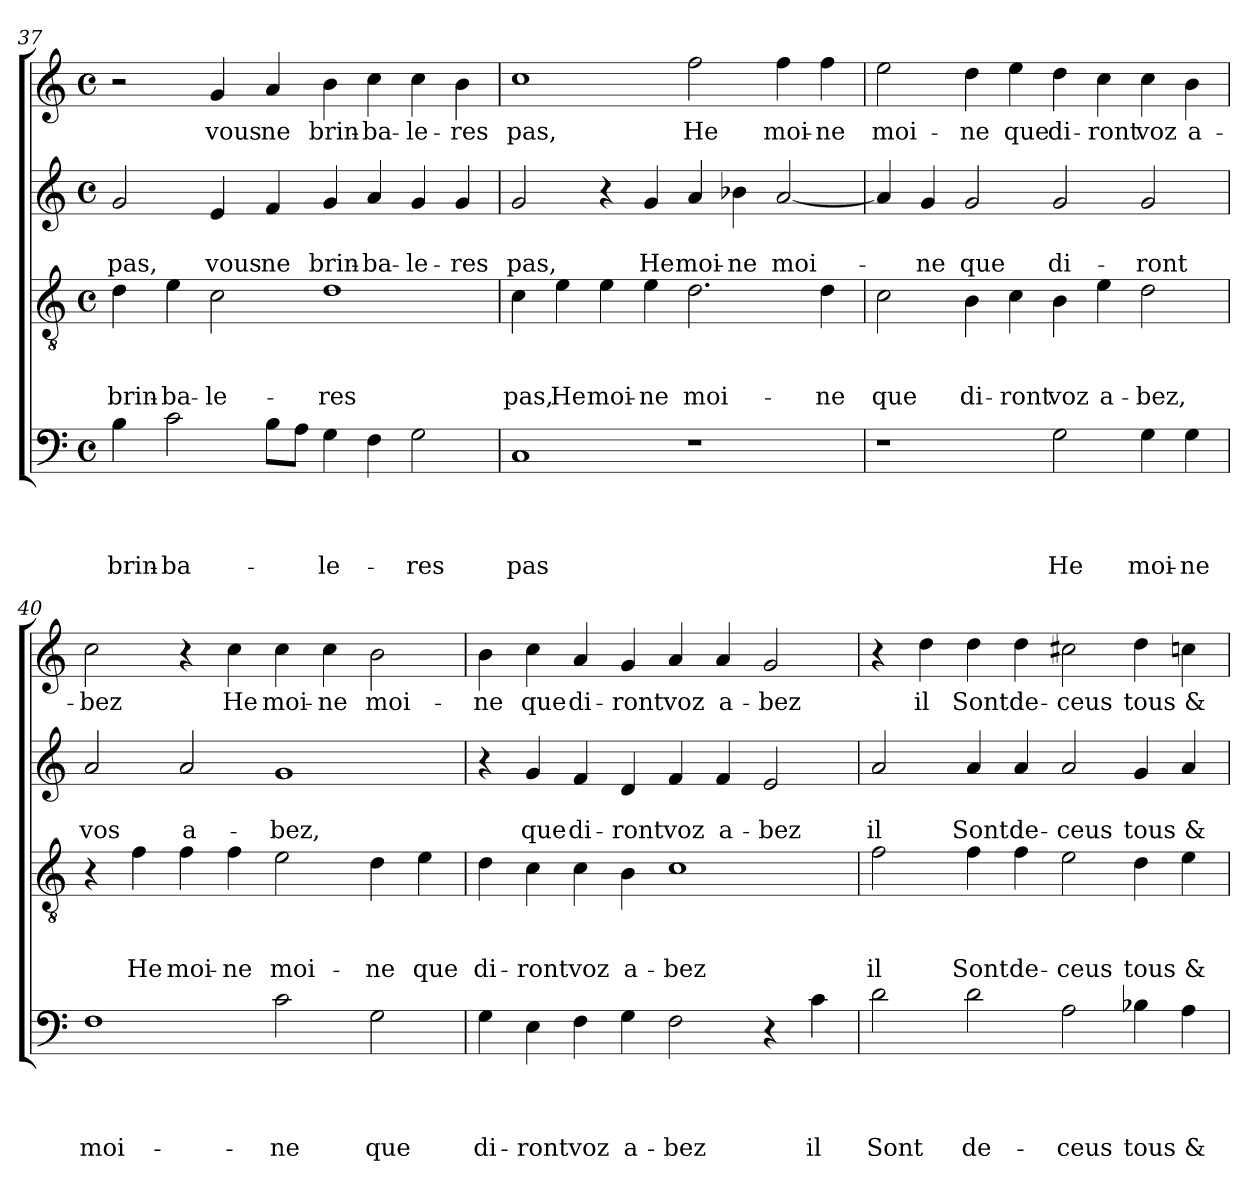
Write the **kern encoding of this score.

**kern	**text	**text	**text	**text	**kern	**text	**text	**text	**kern	**text	**text	**kern	**text
*part4	*part4	*part4	*part4	*part4	*part3	*part3	*part3	*part3	*part2	*part2	*part2	*part1	*part1
*staff4	*staff4	*staff4	*staff4	*staff4	*staff3	*staff3	*staff3	*staff3	*staff2	*staff2	*staff2	*staff1	*staff1
*clefF4	*	*	*	*	*clefGv2	*	*	*	*clefG2	*	*	*clefG2	*
*k[]	*	*	*	*	*k[]	*	*	*	*k[]	*	*	*k[]	*
*C:	*	*	*	*	*C:	*	*	*	*C:	*	*	*C:	*
*M4/4	*	*	*	*	*M4/4	*	*	*	*M4/4	*	*	*M4/4	*
*met(c)	*	*	*	*	*met(c)	*	*	*	*met(c)	*	*	*met(c)	*
=37	=37	=37	=37	=37	=37	=37	=37	=37	=37	=37	=37	=37	=37
!	!	!	!	!LO:LY:b	!	!	!	!LO:LY:b	!	!	!LO:LY:b	!	!
4B\	.	.	.	brin-	4d\	.	.	brin-	2g/	.	pas,	2r	.
!	!	!	!	!LO:LY:b	!	!	!	!LO:LY:b	!	!	!	!	!
2c\	.	.	.	-ba-	4e\	.	.	-ba-	.	.	.	.	.
!	!	!	!	!	!	!	!	!LO:LY:b:rj	!	!	!LO:LY:b	!	!LO:LY:b
.	.	.	.	.	2c\	.	.	-le-	4e/	.	vous	4g/	vous
!	!	!	!	!	!	!	!	!	!	!	!LO:LY:b	!	!LO:LY:b
8B\L	.	.	.	.	.	.	.	.	4f/	.	ne	4a/	ne
8A\J	.	.	.	.	.	.	.	.	.	.	.	.	.
!	!	!	!	!LO:LY:b	!	!	!	!LO:LY:b	!	!	!LO:LY:b	!	!LO:LY:b
4G\	.	.	.	-le-	1d	.	.	-res	4g/	.	brin-	4b\	brin-
!	!	!	!	!	!	!	!	!	!	!	!LO:LY:b	!	!LO:LY:b
4F\	.	.	.	.	.	.	.	.	4a/	.	-ba-	4cc\	-ba-
!	!	!	!	!LO:LY:b	!	!	!	!	!	!	!LO:LY:b	!	!LO:LY:b
2G\	.	.	.	-res	.	.	.	.	4g/	.	-le-	4cc\	-le-
!	!	!	!	!	!	!	!	!	!	!	!LO:LY:b:rj	!	!LO:LY:b:rj
.	.	.	.	.	.	.	.	.	4g/	.	-res	4b\	-res
!!LO:LB:g=z
=38	=38	=38	=38	=38	=38	=38	=38	=38	=38	=38	=38	=38	=38
!	!	!	!	!LO:LY:b	!	!	!	!LO:LY:b	!	!	!LO:LY:b	!	!LO:LY:b
1C	.	.	.	pas	4c\	.	.	pas,	2g/	.	pas,	1cc	pas,
!	!	!	!	!	!	!	!	!LO:LY:b	!	!	!	!	!
.	.	.	.	.	4e\	.	.	He	.	.	.	.	.
!	!	!	!	!	!	!	!	!LO:LY:b	!	!	!	!	!
.	.	.	.	.	4e\	.	.	moi-	4r	.	.	.	.
!	!	!	!	!	!	!	!	!LO:LY:b:rj	!	!	!LO:LY:b	!	!
.	.	.	.	.	4e\	.	.	-ne	4g/	.	He	.	.
!	!	!	!	!	!	!	!	!LO:LY:b	!	!	!LO:LY:b	!	!LO:LY:b
1r	.	.	.	.	2.d\	.	.	moi-	4a/	.	moi-	2ff\	He
!	!	!	!	!	!	!	!	!	!	!	!LO:LY:b:rj	!	!
.	.	.	.	.	.	.	.	.	4b-X\	.	-ne	.	.
!	!	!	!	!	!	!	!	!	!	!	!LO:LY:b	!	!LO:LY:b
.	.	.	.	.	.	.	.	.	[<2a/	.	moi-	4ff\	moi-
!	!	!	!	!	!	!	!	!LO:LY:b	!	!	!	!	!LO:LY:b:rj
.	.	.	.	.	4d\	.	.	-ne	.	.	.	4ff\	-ne
=39	=39	=39	=39	=39	=39	=39	=39	=39	=39	=39	=39	=39	=39
!	!	!	!	!	!	!	!	!LO:LY:b	!	!	!	!	!LO:LY:b
1r	.	.	.	.	2c\	.	.	que	4a/]	.	.	2ee\	moi-
!	!	!	!	!	!	!	!	!	!	!	!LO:LY:b	!	!
.	.	.	.	.	.	.	.	.	4g/	.	-ne	.	.
!	!	!	!	!	!	!	!	!LO:LY:b	!	!	!LO:LY:b	!	!LO:LY:b
.	.	.	.	.	4B\	.	.	di-	2g/	.	que	4dd\	-ne
!	!	!	!	!	!	!	!	!LO:LY:b	!	!	!	!	!LO:LY:b
.	.	.	.	.	4c\	.	.	-ront	.	.	.	4ee\	que
!	!	!	!	!LO:LY:b	!	!	!	!LO:LY:b	!	!	!LO:LY:b	!	!LO:LY:b
2G\	.	.	.	He	4B\	.	.	voz	2g/	.	di-	4dd\	di-
!	!	!	!	!	!	!	!	!LO:LY:b	!	!	!	!	!LO:LY:b
.	.	.	.	.	4e\	.	.	a-	.	.	.	4cc\	-ront
!	!	!	!	!LO:LY:b	!	!	!	!LO:LY:b	!	!	!LO:LY:b	!	!LO:LY:b
4G\	.	.	.	moi-	2d\	.	.	-bez,	2g/	.	-ront	4cc\	voz
!	!	!	!	!LO:LY:b:rj	!	!	!	!	!	!	!	!	!LO:LY:b
4G\	.	.	.	-ne	.	.	.	.	.	.	.	4b\	a-
=40	=40	=40	=40	=40	=40	=40	=40	=40	=40	=40	=40	=40	=40
!	!	!	!	!LO:LY:b	!	!	!	!	!	!	!LO:LY:b	!	!LO:LY:b
1F	.	.	.	moi-	4r	.	.	.	2a/	.	vos	2cc\	-bez
!	!	!	!	!	!	!	!	!LO:LY:b	!	!	!	!	!
.	.	.	.	.	4f\	.	.	He	.	.	.	.	.
!	!	!	!	!	!	!	!	!LO:LY:b	!	!	!LO:LY:b	!	!
.	.	.	.	.	4f\	.	.	moi-	2a/	.	a-	4r	.
!	!	!	!	!	!	!	!	!LO:LY:b:rj	!	!	!	!	!LO:LY:b
.	.	.	.	.	4f\	.	.	-ne	.	.	.	4cc\	He
!	!	!	!	!LO:LY:b	!	!	!	!LO:LY:b	!	!	!LO:LY:b	!	!LO:LY:b
2c\	.	.	.	-ne	2e\	.	.	moi-	1g	.	-bez,	4cc\	moi-
!	!	!	!	!	!	!	!	!	!	!	!	!	!LO:LY:b:rj
.	.	.	.	.	.	.	.	.	.	.	.	4cc\	-ne
!	!	!	!	!LO:LY:b	!	!	!	!LO:LY:b	!	!	!	!	!LO:LY:b
2G\	.	.	.	que	4d\	.	.	-ne	.	.	.	2b\	moi-
!	!	!	!	!	!	!	!	!LO:LY:b	!	!	!	!	!
.	.	.	.	.	4e\	.	.	que	.	.	.	.	.
!!LO:PB:g=z
=41	=41	=41	=41	=41	=41	=41	=41	=41	=41	=41	=41	=41	=41
!	!	!	!	!LO:LY:b	!	!	!	!LO:LY:b	!	!	!	!	!LO:LY:b
4G\	.	.	.	di-	4d\	.	.	di-	4r	.	.	4b\	-ne
!	!	!	!	!LO:LY:b:rj	!	!	!	!LO:LY:b:rj	!	!	!LO:LY:b	!	!LO:LY:b
4E\	.	.	.	-ront	4c\	.	.	-ront	4g/	.	que	4cc\	que
!	!	!	!	!LO:LY:b	!	!	!	!LO:LY:b	!	!	!LO:LY:b	!	!LO:LY:b
4F\	.	.	.	voz	4c\	.	.	voz	4f/	.	di-	4a/	di-
!	!	!	!	!LO:LY:b	!	!	!	!LO:LY:b	!	!	!LO:LY:b	!	!LO:LY:b
4G\	.	.	.	a-	4B\	.	.	a-	4d/	.	-ront	4g/	-ront
!	!	!	!	!LO:LY:b	!	!	!	!LO:LY:b	!	!	!LO:LY:b	!	!LO:LY:b
2F\	.	.	.	-bez	1c	.	.	-bez	4f/	.	voz	4a/	voz
!	!	!	!	!	!	!	!	!	!	!	!LO:LY:b	!	!LO:LY:b
.	.	.	.	.	.	.	.	.	4f/	.	a-	4a/	a-
!	!	!	!	!	!	!	!	!	!	!	!LO:LY:b	!	!LO:LY:b
4r	.	.	.	.	.	.	.	.	2e/	.	-bez	2g/	-bez
!	!	!	!	!LO:LY:b	!	!	!	!	!	!	!	!	!
4c\	.	.	.	il	.	.	.	.	.	.	.	.	.
=42	=42	=42	=42	=42	=42	=42	=42	=42	=42	=42	=42	=42	=42
!	!	!	!	!LO:LY:b	!	!	!	!LO:LY:b	!	!	!LO:LY:b	!	!
2d\	.	.	.	Sont	2f\	.	.	il	2a/	.	il	4r	.
!	!	!	!	!	!	!	!	!	!	!	!	!	!LO:LY:b
.	.	.	.	.	.	.	.	.	.	.	.	4dd\	il
!	!	!	!	!LO:LY:b	!	!	!	!LO:LY:b	!	!	!LO:LY:b	!	!LO:LY:b
2d\	.	.	.	de-	4f\	.	.	Sont	4a/	.	Sont	4dd\	Sont
!	!	!	!	!	!	!	!	!LO:LY:b	!	!	!LO:LY:b	!	!LO:LY:b
.	.	.	.	.	4f\	.	.	de-	4a/	.	de-	4dd\	de-
!	!	!	!	!LO:LY:b	!	!	!	!LO:LY:b	!	!	!LO:LY:b	!	!LO:LY:b
2A\	.	.	.	-ceus	2e\	.	.	-ceus	2a/	.	-ceus	2cc#X\	-ceus
!	!	!	!	!LO:LY:b	!	!	!	!LO:LY:b	!	!	!LO:LY:b	!	!LO:LY:b
4B-X\	.	.	.	tous	4d\	.	.	tous	4g/	.	tous	4dd\	tous
!	!	!	!	!LO:LY:b	!	!	!	!LO:LY:b	!	!	!LO:LY:b	!	!LO:LY:b
4A\	.	.	.	&	4e\	.	.	&	4a/	.	&	4ccn\	&
=	=	=	=	=	=	=	=	=	=	=	=	=	=
*-	*-	*-	*-	*-	*-	*-	*-	*-	*-	*-	*-	*-	*-
